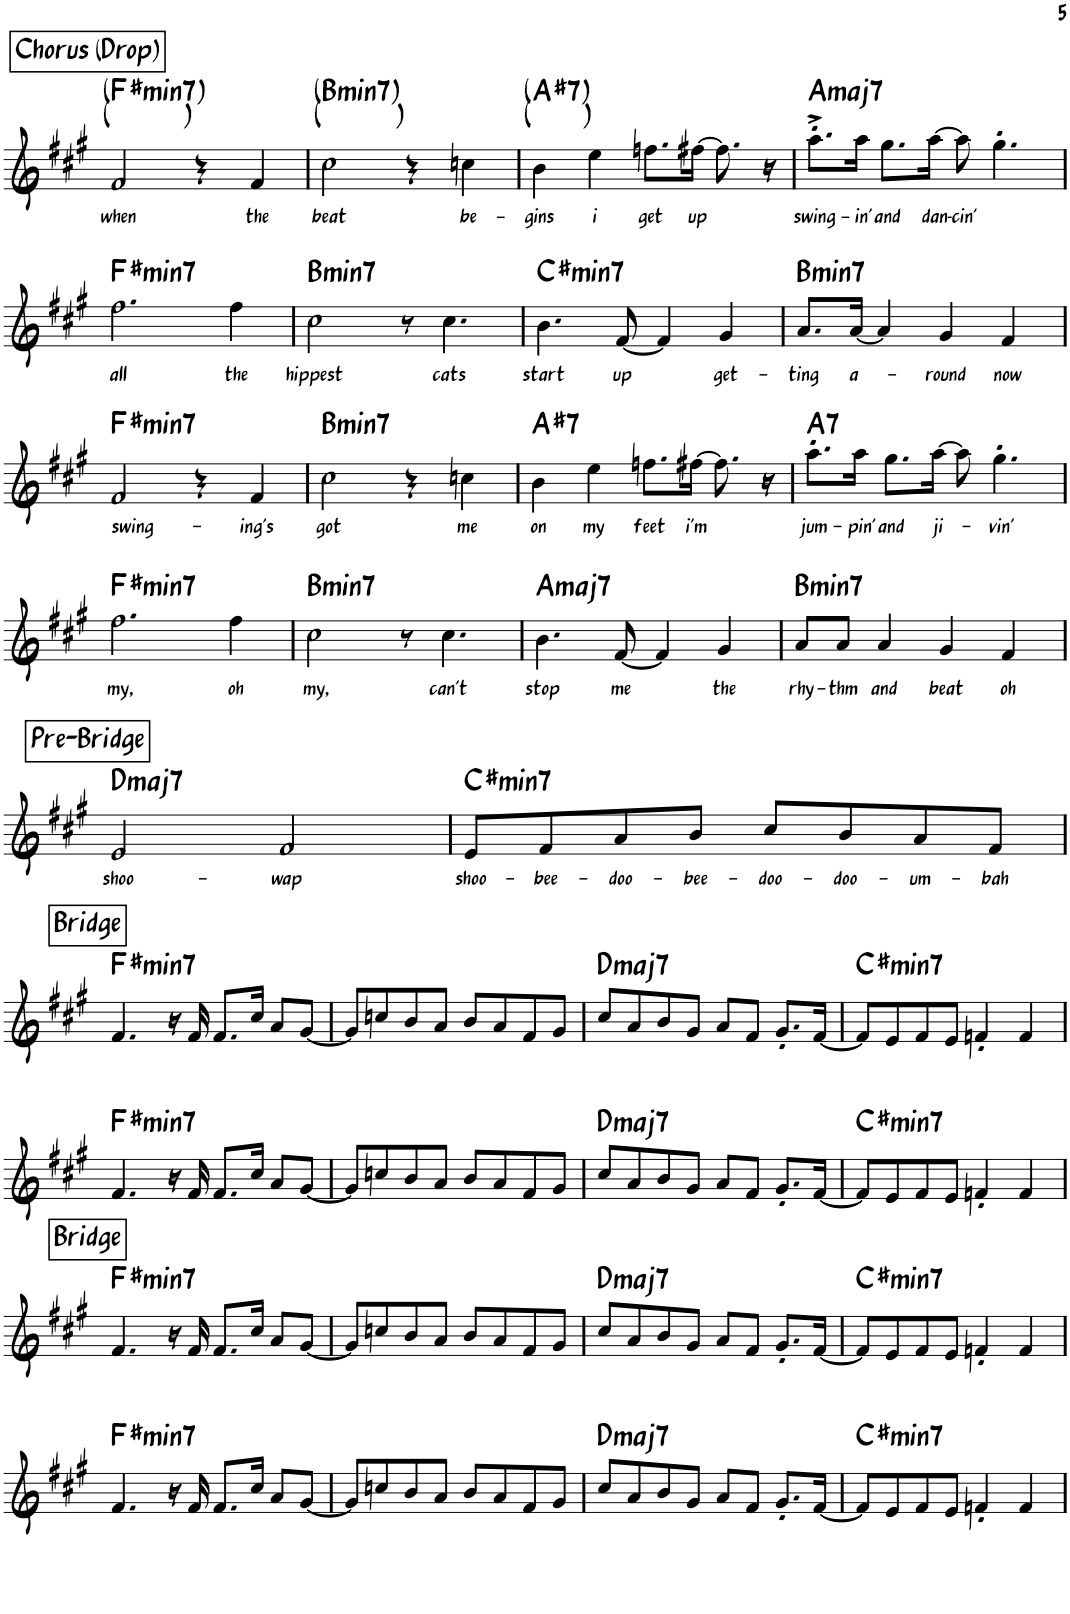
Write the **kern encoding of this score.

**kern	**kern	**kern	**text	**harte	**kern	**text	**harte
*part4	*part3	*part2	*part2	*part2	*part1	*part1	*part1
*staff4	*staff3	*staff2	*staff2	*	*staff1	*staff1	*
*I"Electric Bass	*I"Electric Bass	*I"Piano	*	*	*I"Bb Trumpet	*	*
*I'El. B.	*I'El. B.	*I'Pno.	*	*	*I'Bb Tpt.	*	*
!!LO:PB:g=z
*	*clefF4	*clefG2	*	*	*clefG2	*	*
*Trd7c12	*Trd7c12	*	*	*	*Trd1c2	*	*
*k[f#]	*k[f#]	*k[f#]	*	*	*k[f#c#g#]	*	*
*M4/4	*M4/4	*M4/4	*	*	*M4/4	*	*
!!LO:REH:place=s1:a:B:rj:fs=14:t=Chorus (Drop)
=133	=133	=133	=133	=133	=133	=133	=133
!	!	!	!	!LO:H:kt=min7	!	!LO:LY:b	!LO:H:kt=min7
1r	1r	2e	when	E:min7	2f#/	when	F#:min7
.	.	4r	.	.	4r	.	.
!	!	!	!	!	!	!LO:LY:b	!
.	.	4e	the	.	4f#/	the	.
=134	=134	=134	=134	=134	=134	=134	=134
!	!	!	!	!LO:H:kt=min7	!	!LO:LY:b	!LO:H:kt=min7
1r	1r	2b	beat	A:min7	2cc#\	beat	B:min7
.	.	4r	.	.	4r	.	.
!	!	!	!	!	!	!LO:LY:b	!
.	.	4b-X	be-	.	4ccn\	be-	.
=135	=135	=135	=135	=135	=135	=135	=135
!	!	!	!	!LO:H:kt=7	!	!LO:LY:b	!LO:H:kt=7
1r	1r	4a	-gins	G#:7	4b\	-gins	A#:7
!	!	!	!	!	!	!LO:LY:b	!
.	.	4dd	i	.	4ee\	i	.
!	!	!	!	!	!	!LO:LY:b	!
.	.	8.dd#X\L	get	.	8.ffn\L	get	.
!	!	!	!	!	!	!LO:LY:b	!
.	.	[16ee\Jk	up	.	[16ff#X\Jk	up	.
.	.	8.ee]	.	.	8.ff#\]	.	.
.	.	16r	.	.	16r	.	.
=136	=136	=136	=136	=136	=136	=136	=136
!	!	!	!	!LO:H:kt=maj7	!	!LO:LY:b	!LO:H:kt=maj7
4GG	4GG	8.gg'^\L	swing-	G:maj7	8.aa'^\L	swing-	A:maj7
!	!	!	!	!	!	!LO:LY:b	!
.	.	16gg\Jk	-in'	.	16aa\Jk	-in'	.
!	!	!	!	!	!	!LO:LY:b	!
8.GG\L	8.GG/L	8.ff#\L	and	.	8.gg#\L	and	.
!	!	!	!	!	!	!LO:LY:b	!
[16FFn\Jk	[16FFn/Jk	[16gg\Jk	dan-	.	[16aa\Jk	dan-	.
!	!	!	!	!	!	!LO:LY:b	!
8.FF\L]	8.FF/L]	8gg]	-cin'	.	8aa\]	-cin'	.
.	.	4.ff#'	.	.	4.gg#'\	.	.
[16FF\Jk	[16FF/Jk	.	.	.	.	.	.
4FF]	4FF]	.	.	.	.	.	.
!!LO:LB:g=z
=137	=137	=137	=137	=137	=137	=137	=137
!	!	!	!	!LO:H:kt=min7	!	!LO:LY:b	!LO:H:kt=min7
4EE	4EE	2.ee	all	E:min7	2.ff#\	all	F#:min7
4GG	4GG	.	.	.	.	.	.
4AA	4AA	.	.	.	.	.	.
!	!	!	!	!	!	!LO:LY:b	!
4D	4D	4ee	the	.	4ff#\	the	.
=138	=138	=138	=138	=138	=138	=138	=138
!	!	!	!	!LO:H:kt=min7	!	!LO:LY:b	!LO:H:kt=min7
4AA	4AA	2b	hippest	A:min7	2cc#\	hippest	B:min7
4BB	4BB	.	.	.	.	.	.
4E	4E	8r	.	.	8r	.	.
!	!	!	!	!	!	!LO:LY:b	!
.	.	4.b	cats	.	4.cc#\	cats	.
4D	4D	.	.	.	.	.	.
=139	=139	=139	=139	=139	=139	=139	=139
!	!	!	!	!LO:H:kt=min7	!	!LO:LY:b	!LO:H:kt=min7
4BB	4BB	4.a	start	B:min7	4.b\	start	C#:min7
4BB	4BB	.	.	.	.	.	.
!	!	!	!	!	!	!LO:LY:b	!
.	.	[8e	up	.	[8f#/	up	.
8BB\L	8BB/L	4e]	.	.	4f#/]	.	.
8GG#X\J	8GG#X/J	.	.	.	.	.	.
!	!	!	!	!	!	!LO:LY:b	!
4BB	4BB	4f#	get-	.	4g#/	get-	.
=140	=140	=140	=140	=140	=140	=140	=140
!	!	!	!	!LO:H:kt=min7	!	!LO:LY:b	!LO:H:kt=min7
4AA	4AA	8.g/L	-ting	A:min7	8.a/L	-ting	B:min7
!	!	!	!	!	!	!LO:LY:b	!
.	.	[16g/Jk	a-	.	[16a/Jk	a-	.
8.AA\L	8.AA/L	4g]	.	.	4a/]	.	.
[16GG\Jk	[16GG/Jk	.	.	.	.	.	.
!	!	!	!	!	!	!LO:LY:b	!
8.GG\L]	8.GG/L]	4f#	-round	.	4g#/	-round	.
[16GG\Jk	[16GG/Jk	.	.	.	.	.	.
!	!	!	!	!	!	!LO:LY:b	!
4GG]	4GG]	4e	now	.	4f#/	now	.
!!LO:LB:g=z
=141	=141	=141	=141	=141	=141	=141	=141
!	!	!	!	!LO:H:kt=min7	!	!LO:LY:b	!LO:H:kt=min7
4EE	4EE	2e	swing-	E:min7	2f#/	swing-	F#:min7
4EE	4EE	.	.	.	.	.	.
4EE	4EE	4r	.	.	4r	.	.
!	!	!	!	!	!	!LO:LY:b	!
4D	4D	4e	-ing's	.	4f#/	-ing's	.
=142	=142	=142	=142	=142	=142	=142	=142
!	!	!	!	!LO:H:kt=min7	!	!LO:LY:b	!LO:H:kt=min7
4AA	4AA	2b	got	A:min7	2cc#\	got	B:min7
4AA	4AA	.	.	.	.	.	.
8AA\L	8AA/L	4r	.	.	4r	.	.
8EE\J	8EE/J	.	.	.	.	.	.
!	!	!	!	!	!	!LO:LY:b	!
4AA	4AA	4b-X	me	.	4ccn\	me	.
=143	=143	=143	=143	=143	=143	=143	=143
!	!	!	!	!LO:H:kt=7	!	!LO:LY:b	!LO:H:kt=7
4GG#X	4GG#X	4a	on	G#:7	4b\	on	A#:7
!	!	!	!	!	!	!LO:LY:b	!
4GG#	4GG#	4dd	my	.	4ee\	my	.
!	!	!	!	!	!	!LO:LY:b	!
8GG#\L	8GG#/L	8.dd#X\L	feet	.	8.ffn\L	feet	.
8EE\J	8EE/J	.	.	.	.	.	.
!	!	!	!	!	!	!LO:LY:b	!
.	.	[16ee\Jk	i'm	.	[16ff#X\Jk	i'm	.
4GG#	4GG#	8.ee]	.	.	8.ff#\]	.	.
.	.	16r	.	.	16r	.	.
=144	=144	=144	=144	=144	=144	=144	=144
!	!	!	!	!LO:H:kt=7	!	!LO:LY:b	!LO:H:kt=7
4GG	4GG	8.gg'\L	jum-	G:7	8.aa'\L	jum-	A:7
!	!	!	!	!	!	!LO:LY:b	!
.	.	16gg\Jk	-pin'	.	16aa\Jk	-pin'	.
!	!	!	!	!	!	!LO:LY:b	!
8.GG\L	8.GG/L	8.ff#\L	and	.	8.gg#\L	and	.
!	!	!	!	!	!	!LO:LY:b	!
[16FFn\Jk	[16FFn/Jk	[16gg\Jk	ji-	.	[16aa\Jk	ji-	.
8.FF\L]	8.FF/L]	8gg]	.	.	8aa\]	.	.
!	!	!	!	!	!	!LO:LY:b	!
.	.	4.ff#'	-vin'	.	4.gg#'\	-vin'	.
[16FF\Jk	[16FF/Jk	.	.	.	.	.	.
4FF]	4FF]	.	.	.	.	.	.
!!LO:LB:g=z
=145	=145	=145	=145	=145	=145	=145	=145
!	!	!	!	!LO:H:kt=min7	!	!LO:LY:b	!LO:H:kt=min7
4EE	4EE	2.ee	my,	E:min7	2.ff#\	my,	F#:min7
4GG	4GG	.	.	.	.	.	.
4AA	4AA	.	.	.	.	.	.
!	!	!	!	!	!	!LO:LY:b	!
4D	4D	4ee	oh	.	4ff#\	oh	.
=146	=146	=146	=146	=146	=146	=146	=146
!	!	!	!	!LO:H:kt=min7	!	!LO:LY:b	!LO:H:kt=min7
4AA	4AA	2b	my,	A:min7	2cc#\	my,	B:min7
4BB	4BB	.	.	.	.	.	.
4Fn	4Fn	8r	.	.	8r	.	.
!	!	!	!	!	!	!LO:LY:b	!
.	.	4.b	can't	.	4.cc#\	can't	.
4D	4D	.	.	.	.	.	.
=147	=147	=147	=147	=147	=147	=147	=147
!	!	!	!	!LO:H:kt=maj7	!	!LO:LY:b	!LO:H:kt=maj7
4GG	4GG	4.a	stop	G:maj7	4.b\	stop	A:maj7
4GG	4GG	.	.	.	.	.	.
!	!	!	!	!	!	!LO:LY:b	!
.	.	[8e	me	.	[8f#/	me	.
8GG\L	8GG/L	4e]	.	.	4f#/]	.	.
8GG#X\J	8GG#X/J	.	.	.	.	.	.
!	!	!	!	!	!	!LO:LY:b	!
4BB	4BB	4f#	the	.	4g#/	the	.
=148	=148	=148	=148	=148	=148	=148	=148
!	!	!	!	!LO:H:kt=min7	!	!LO:LY:b	!LO:H:kt=min7
4AA	4AA	8g/L	rhy-	A:min7	8a/L	rhy-	B:min7
!	!	!	!	!	!	!LO:LY:b	!
.	.	8g/J	-thm	.	8a/J	-thm	.
!	!	!	!	!	!	!LO:LY:b	!
8.AA\L	8.AA/L	4g	and	.	4a/	and	.
[16BB\Jk	[16BB/Jk	.	.	.	.	.	.
!	!	!	!	!	!	!LO:LY:b	!
8.BB\L]	8.BB/L]	4f#	beat	.	4g#/	beat	.
[16BB\Jk	[16BB/Jk	.	.	.	.	.	.
!	!	!	!	!	!	!LO:LY:b	!
4BB]	4BB]	4e	oh	.	4f#/	oh	.
!!LO:LB:g=z
!!LO:REH:place=s1:a:B:rj:fs=14:t=Pre-Bridge
=149	=149	=149	=149	=149	=149	=149	=149
!	!	!	!	!LO:H:kt=maj7	!	!LO:LY:b	!LO:H:kt=maj7
4C	4C	2d	shoo-	C:maj7	2e/	shoo-	D:maj7
4C	4C	.	.	.	.	.	.
!	!	!	!	!	!	!LO:LY:b	!
8C\L	8C/L	2e	-wap	.	2f#/	-wap	.
8BB\J	8BB/J	.	.	.	.	.	.
8C\L	8C/L	.	.	.	.	.	.
8BB\J	8BB/J	.	.	.	.	.	.
=150	=150	=150	=150	=150	=150	=150	=150
!	!	!	!	!LO:H:kt=min7	!	!LO:LY:b	!LO:H:kt=min7
4BB	4BB	8d/L	shoo-	B:min7	8e/L	shoo-	C#:min7
!	!	!	!	!	!	!LO:LY:b	!
.	.	8e/J	-bee-	.	8f#/	-bee-	.
!	!	!	!	!	!	!LO:LY:b	!
4r	4r	8g/L	-doo-	.	8a/	-doo-	.
!	!	!	!	!	!	!LO:LY:b	!
.	.	8a/J	-bee-	.	8b/J	-bee-	.
!	!	!	!	!	!	!LO:LY:b	!
2r	2r	8b/L	-doo-	.	8cc#/L	-doo-	.
!	!	!	!	!	!	!LO:LY:b	!
.	.	8a/J	-doo-	.	8b/	-doo-	.
!	!	!	!	!	!	!LO:LY:b	!
.	.	8g/L	-um-	.	8a/	-um-	.
!	!	!	!	!	!	!LO:LY:b	!
.	.	8e/J	-bah	.	8f#/J	-bah	.
!!LO:LB:g=z
!!LO:REH:place=s1:a:B:rj:fs=14:t=Bridge
=151	=151	=151	=151	=151	=151	=151	=151
!	!	!	!	!LO:H:kt=min7	!	!	!LO:H:kt=min7
4EE	4EE	4.e	.	E:min7	4.f#/	.	F#:min7
4FF#	4FF#	.	.	.	.	.	.
.	.	16r	.	.	16r	.	.
.	.	16e	.	.	16f#/	.	.
4BB	4BB	8.e/L	.	.	8.f#/L	.	.
.	.	16b/Jk	.	.	16cc#/Jk	.	.
4AA	4AA	8g/L	.	.	8a/L	.	.
.	.	[8f#/J	.	.	[8g#/J	.	.
=152	=152	=152	=152	=152	=152	=152	=152
8.E'\L	8.E'\L	8f#/L]	.	.	8g#/L]	.	.
.	.	8b-X/J	.	.	8ccn/	.	.
16E\Jk	16E\Jk	.	.	.	.	.	.
8.D'\L	8.D'/L	8a/L	.	.	8b/	.	.
.	.	8g/J	.	.	8a/J	.	.
[16AA\Jk	[16AA/Jk	.	.	.	.	.	.
8.AA]	8.AA]	8a/L	.	.	8b/L	.	.
.	.	8g/J	.	.	8a/	.	.
16r	16r	.	.	.	.	.	.
4BB	4BB	8e/L	.	.	8f#/	.	.
.	.	8f#/J	.	.	8g#/J	.	.
=153	=153	=153	=153	=153	=153	=153	=153
!	!	!	!	!LO:H:kt=maj7	!	!	!LO:H:kt=maj7
4C	4C	8b/L	.	C:maj7	8cc#/L	.	D:maj7
.	.	8g/J	.	.	8a/	.	.
4AA	4AA	8a/L	.	.	8b/	.	.
.	.	8f#/J	.	.	8g#/J	.	.
8.EE'\L	8.EE'/L	8g/L	.	.	8a/L	.	.
.	.	8e/J	.	.	8f#/J	.	.
16EE\Jk	16EE/Jk	.	.	.	.	.	.
4C	4C	8.f#'/L	.	.	8.g#'/L	.	.
.	.	[16e/Jk	.	.	[16f#/Jk	.	.
=154	=154	=154	=154	=154	=154	=154	=154
!	!	!	!	!LO:H:kt=min7	!	!	!LO:H:kt=min7
8BB\L	8BB/L	8e/L]	.	B:min7	8f#/L]	.	C#:min7
8EE\J	8EE/J	8d/J	.	.	8e/	.	.
8.E-X'\L	8.E-X'/L	8e/L	.	.	8f#/	.	.
.	.	8d/J	.	.	8e/J	.	.
[16BB\Jk	[16BB/Jk	.	.	.	.	.	.
4BB]	4BB]	4d#X'	.	.	4fn'/	.	.
4D	4D	4d#	.	.	4f/	.	.
!!LO:LB:g=z
=155	=155	=155	=155	=155	=155	=155	=155
!	!	!	!	!LO:H:kt=min7	!	!	!LO:H:kt=min7
4EE	4EE	4.e	.	E:min7	4.f#/	.	F#:min7
4FF#	4FF#	.	.	.	.	.	.
.	.	16r	.	.	16r	.	.
.	.	16e	.	.	16f#/	.	.
8.BB'\L	8.BB'/L	8.e/L	.	.	8.f#/L	.	.
16BB\Jk	16BB/Jk	16b/Jk	.	.	16cc#/Jk	.	.
4AA	4AA	8g/L	.	.	8a/L	.	.
.	.	[8f#/J	.	.	[8g#/J	.	.
=156	=156	=156	=156	=156	=156	=156	=156
8.E'\L	8.E'\L	8f#/L]	.	.	8g#/L]	.	.
.	.	8b-X/J	.	.	8ccn/	.	.
16E\Jk	16E\Jk	.	.	.	.	.	.
8.BB'\L	8.BB'/L	8a/L	.	.	8b/	.	.
.	.	8g/J	.	.	8a/J	.	.
[16GG\Jk	[16GG/Jk	.	.	.	.	.	.
4GG]	4GG]	8a/L	.	.	8b/L	.	.
.	.	8g/J	.	.	8a/	.	.
4BB'	4BB'	8e/L	.	.	8f#/	.	.
.	.	8f#/J	.	.	8g#/J	.	.
=157	=157	=157	=157	=157	=157	=157	=157
!	!	!	!	!LO:H:kt=maj7	!	!	!LO:H:kt=maj7
4D'	4D'	8b/L	.	C:maj7	8cc#/L	.	D:maj7
.	.	8g/J	.	.	8a/	.	.
4C	4C	8a/L	.	.	8b/	.	.
.	.	8f#/J	.	.	8g#/J	.	.
4GG	4GG	8g/L	.	.	8a/L	.	.
.	.	8e/J	.	.	8f#/J	.	.
4C	4C	8.f#'/L	.	.	8.g#'/L	.	.
.	.	[16e/Jk	.	.	[16f#/Jk	.	.
=158	=158	=158	=158	=158	=158	=158	=158
!	!	!	!	!LO:H:kt=min7	!	!	!LO:H:kt=min7
8.BB'\L	8.BB'/L	8e/L]	.	B:min7	8f#/L]	.	C#:min7
.	.	8d/J	.	.	8e/	.	.
16BB\Jk	16BB/Jk	.	.	.	.	.	.
4D	4D	8e/L	.	.	8f#/	.	.
.	.	8d/J	.	.	8e/J	.	.
4BB	4BB	4d#X'	.	.	4fn'/	.	.
4AA	4AA	4d#	.	.	4f/	.	.
!!LO:LB:g=z
!!LO:REH:place=s1:a:B:rj:fs=14:t=Bridge
=159	=159	=159	=159	=159	=159	=159	=159
!	!	!	!	!LO:H:kt=min7	!	!	!LO:H:kt=min7
4EE	4EE	4.e	.	E:min7	4.f#/	.	F#:min7
4FF#	4FF#	.	.	.	.	.	.
.	.	16r	.	.	16r	.	.
.	.	16e	.	.	16f#/	.	.
4BB	4BB	8.e/L	.	.	8.f#/L	.	.
.	.	16b/Jk	.	.	16cc#/Jk	.	.
4AA	4AA	8g/L	.	.	8a/L	.	.
.	.	[8f#/J	.	.	[8g#/J	.	.
=160	=160	=160	=160	=160	=160	=160	=160
8.E'\L	8.E'\L	8f#/L]	.	.	8g#/L]	.	.
.	.	8b-X/J	.	.	8ccn/	.	.
16E\Jk	16E\Jk	.	.	.	.	.	.
8.D'\L	8.D'/L	8a/L	.	.	8b/	.	.
.	.	8g/J	.	.	8a/J	.	.
[16AA\Jk	[16AA/Jk	.	.	.	.	.	.
8.AA]	8.AA]	8a/L	.	.	8b/L	.	.
.	.	8g/J	.	.	8a/	.	.
16r	16r	.	.	.	.	.	.
4BB	4BB	8e/L	.	.	8f#/	.	.
.	.	8f#/J	.	.	8g#/J	.	.
=161	=161	=161	=161	=161	=161	=161	=161
!	!	!	!	!LO:H:kt=maj7	!	!	!LO:H:kt=maj7
4C	4C	8b/L	.	C:maj7	8cc#/L	.	D:maj7
.	.	8g/J	.	.	8a/	.	.
4AA	4AA	8a/L	.	.	8b/	.	.
.	.	8f#/J	.	.	8g#/J	.	.
8.EE'\L	8.EE'/L	8g/L	.	.	8a/L	.	.
.	.	8e/J	.	.	8f#/J	.	.
16EE\Jk	16EE/Jk	.	.	.	.	.	.
4C	4C	8.f#'/L	.	.	8.g#'/L	.	.
.	.	[16e/Jk	.	.	[16f#/Jk	.	.
=162	=162	=162	=162	=162	=162	=162	=162
!	!	!	!	!LO:H:kt=min7	!	!	!LO:H:kt=min7
8BB\L	8BB/L	8e/L]	.	B:min7	8f#/L]	.	C#:min7
8EE\J	8EE/J	8d/J	.	.	8e/	.	.
8.D'\L	8.D'/L	8e/L	.	.	8f#/	.	.
.	.	8d/J	.	.	8e/J	.	.
[16BB\Jk	[16BB/Jk	.	.	.	.	.	.
4BB]	4BB]	4d#X'	.	.	4fn'/	.	.
4D	4D	4d#	.	.	4f/	.	.
!!LO:LB:g=z
=163	=163	=163	=163	=163	=163	=163	=163
!	!	!	!	!LO:H:kt=min7	!	!	!LO:H:kt=min7
4EE	4EE	4.e	.	E:min7	4.f#/	.	F#:min7
4FF#	4FF#	.	.	.	.	.	.
.	.	16r	.	.	16r	.	.
.	.	16e	.	.	16f#/	.	.
8.BB'\L	8.BB'/L	8.e/L	.	.	8.f#/L	.	.
16BB\Jk	16BB/Jk	16b/Jk	.	.	16cc#/Jk	.	.
4AA	4AA	8g/L	.	.	8a/L	.	.
.	.	[8f#/J	.	.	[8g#/J	.	.
=164	=164	=164	=164	=164	=164	=164	=164
8.E'\L	8.E'\L	8f#/L]	.	.	8g#/L]	.	.
.	.	8b-X/J	.	.	8ccn/	.	.
16E\Jk	16E\Jk	.	.	.	.	.	.
8.BB'\L	8.BB'/L	8a/L	.	.	8b/	.	.
.	.	8g/J	.	.	8a/J	.	.
[16GG\Jk	[16GG/Jk	.	.	.	.	.	.
4GG]	4GG]	8a/L	.	.	8b/L	.	.
.	.	8g/J	.	.	8a/	.	.
4BB'	4BB'	8e/L	.	.	8f#/	.	.
.	.	8f#/J	.	.	8g#/J	.	.
=165	=165	=165	=165	=165	=165	=165	=165
!	!	!	!	!LO:H:kt=maj7	!	!	!LO:H:kt=maj7
4D'	4D'	8b/L	.	C:maj7	8cc#/L	.	D:maj7
.	.	8g/J	.	.	8a/	.	.
4C	4C	8a/L	.	.	8b/	.	.
.	.	8f#/J	.	.	8g#/J	.	.
4GG	4GG	8g/L	.	.	8a/L	.	.
.	.	8e/J	.	.	8f#/J	.	.
4C	4C	8.f#'/L	.	.	8.g#'/L	.	.
.	.	[16e/Jk	.	.	[16f#/Jk	.	.
=166	=166	=166	=166	=166	=166	=166	=166
!	!	!	!	!LO:H:kt=min7	!	!	!LO:H:kt=min7
8.BB'\L	8.BB'/L	8e/L]	.	B:min7	8f#/L]	.	C#:min7
.	.	8d/J	.	.	8e/	.	.
16BB\Jk	16BB/Jk	.	.	.	.	.	.
4D	4D	8e/L	.	.	8f#/	.	.
.	.	8d/J	.	.	8e/J	.	.
4BB	4BB	4d#X'	.	.	4fn'/	.	.
4AA	4AA	4d#	.	.	4f/	.	.
=	=	=	=	=	=	=	=
*-	*-	*-	*-	*-	*-	*-	*-
